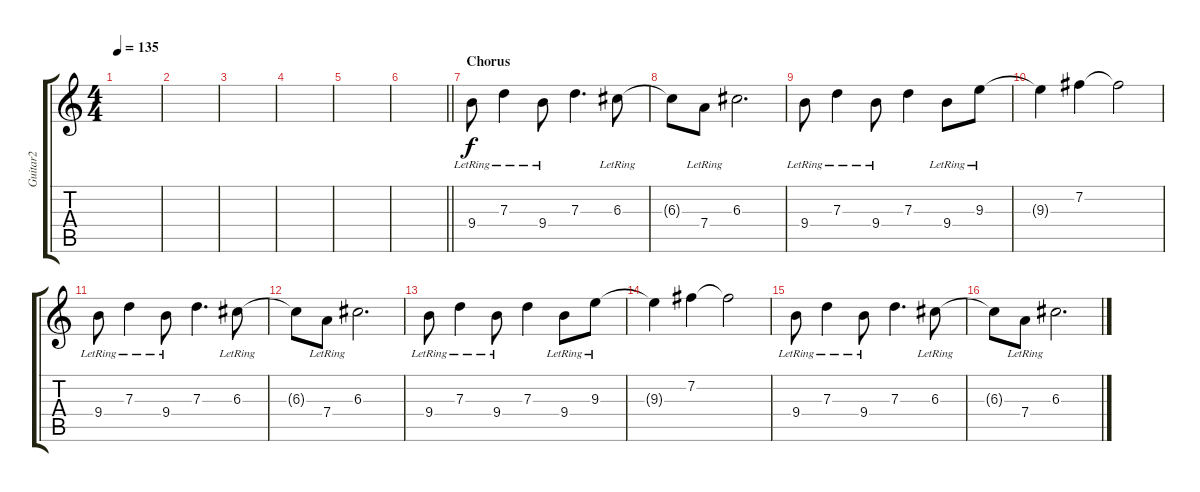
\track ("Guitar2" "Guitar2") {instrument acousticguitarsteel}
\staff {score tabs}
\tuning (E4 B3 G3 D3 A2 E2) {hide}
\ts (4 4)
\tempo 135
\clef g2
\ks c
|
|
|
|
|
\barLineRight lightlight
|
\section ("" "Chorus")
9.4{lr}.8 7.3{lr}.4 9.4{lr}.8 7.3.4{d} 6.3{lr}.8 |
6.3{t}.8 7.4{lr}.8 6.3.2{d} |
9.4{lr}.8 7.3{lr}.4 9.4{lr}.8 7.3.4 9.4{lr}.8 9.3{lr}.8 |
9.3{t}.4 7.2.4 7.2{t}.2 |
9.4{lr}.8 7.3{lr}.4 9.4{lr}.8 7.3.4{d} 6.3{lr}.8 |
6.3{t}.8 7.4{lr}.8 6.3.2{d} |
9.4{lr}.8 7.3{lr}.4 9.4{lr}.8 7.3.4 9.4{lr}.8 9.3{lr}.8 |
9.3{t}.4 7.2.4 7.2{t}.2 |
9.4{lr}.8 7.3{lr}.4 9.4{lr}.8 7.3.4{d} 6.3{lr}.8 |
6.3{t}.8 7.4{lr}.8 6.3.2{d}
